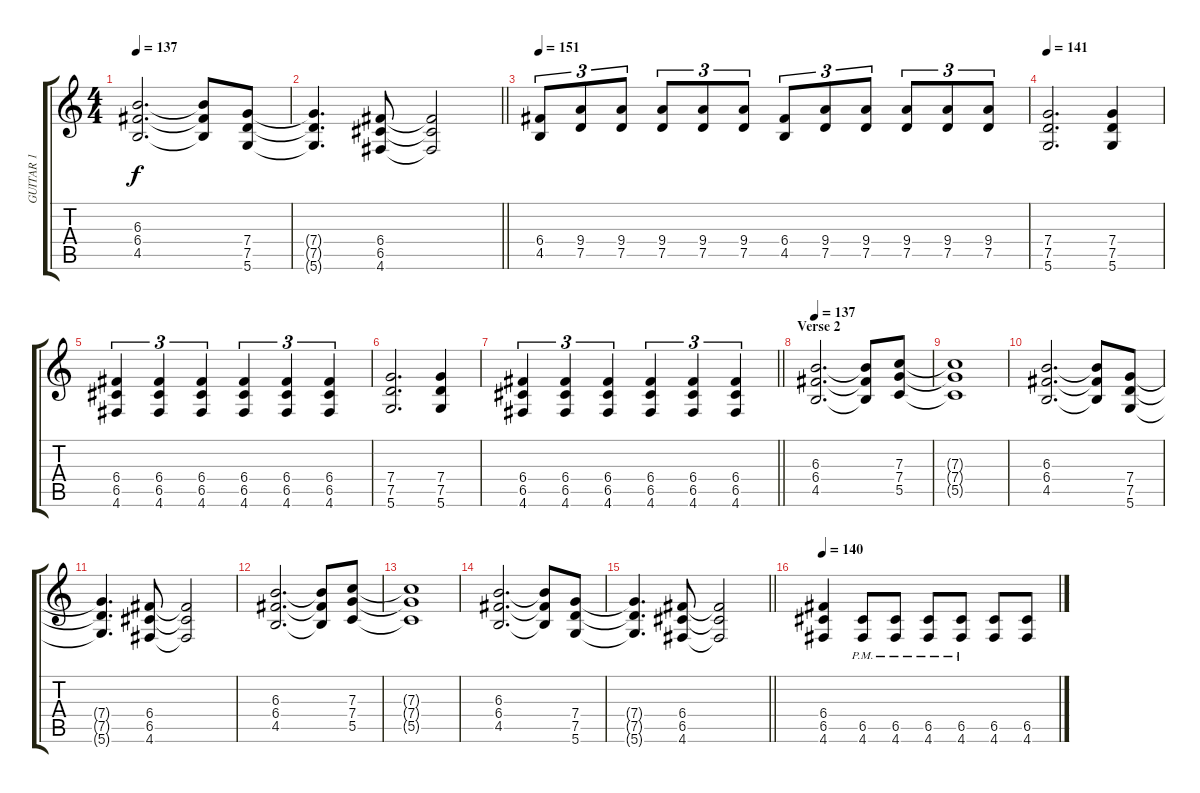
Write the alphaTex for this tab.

\track ("GUITAR 1" "GUITAR 1") {instrument overdrivenguitar}
\staff {score tabs}
\tuning (D4 A3 F3 C3 G2 D2) {hide}
\ts (4 4)
\tempo 137
\clef g2
\ks c
(6.3 6.4 4.5).2{d dy f} (6.3{t} 6.4{t} 4.5{t}).8 (7.4 7.5 5.6).8 |
\barLineRight lightlight
(7.4{t} 7.5{t} 5.6{t}).4{d} (6.4 6.5 4.6).8 (6.4{t} 6.5{t} 4.6{t}).2 |
\tempo 151
(6.4 4.5).8{tu (3 2)} (9.4 7.5).8{tu (3 2)} (9.4 7.5).8{tu (3 2)} (9.4 7.5).8{tu (3 2)} (9.4 7.5).8{tu (3 2)} (9.4 7.5).8{tu (3 2)} (6.4 4.5).8{tu (3 2)} (9.4 7.5).8{tu (3 2)} (9.4 7.5).8{tu (3 2)} (9.4 7.5).8{tu (3 2)} (9.4 7.5).8{tu (3 2)} (9.4 7.5).8{tu (3 2)} |
\tempo 141
(7.4 7.5 5.6).2{d} (7.4 7.5 5.6).4 |
(6.4 6.5 4.6).4{tu (3 2)} (6.4 6.5 4.6).4{tu (3 2)} (6.4 6.5 4.6).4{tu (3 2)} (6.4 6.5 4.6).4{tu (3 2)} (6.4 6.5 4.6).4{tu (3 2)} (6.4 6.5 4.6).4{tu (3 2)} |
(7.4 7.5 5.6).2{d} (7.4 7.5 5.6).4 |
\barLineRight lightlight
(6.4 6.5 4.6).4{tu (3 2)} (6.4 6.5 4.6).4{tu (3 2)} (6.4 6.5 4.6).4{tu (3 2)} (6.4 6.5 4.6).4{tu (3 2)} (6.4 6.5 4.6).4{tu (3 2)} (6.4 6.5 4.6).4{tu (3 2)} |
\section ("" "Verse 2")
\tempo 137
(6.3 6.4 4.5).2{d} (6.3{t} 6.4{t} 4.5{t}).8 (7.3 7.4 5.5).8 |
(7.3{t} 7.4{t} 5.5{t}).1 |
(6.3 6.4 4.5).2{d} (6.3{t} 6.4{t} 4.5{t}).8 (7.4 7.5 5.6).8 |
(7.4{t} 7.5{t} 5.6{t}).4{d} (6.4 6.5 4.6).8 (6.4{t} 6.5{t} 4.6{t}).2 |
(6.3 6.4 4.5).2{d} (6.3{t} 6.4{t} 4.5{t}).8 (7.3 7.4 5.5).8 |
(7.3{t} 7.4{t} 5.5{t}).1 |
(6.3 6.4 4.5).2{d} (6.3{t} 6.4{t} 4.5{t}).8 (7.4 7.5 5.6).8 |
\barLineRight lightlight
(7.4{t} 7.5{t} 5.6{t}).4{d} (6.4 6.5 4.6).8 (6.4{t} 6.5{t} 4.6{t}).2 |
\tempo 140
(6.4 6.5 4.6).4 (6.5{pm} 4.6{pm}).8 (6.5{pm} 4.6{pm}).8 (6.5{pm} 4.6{pm}).8 (6.5{pm} 4.6{pm}).8 (6.5 4.6).8 (6.5 4.6).8
